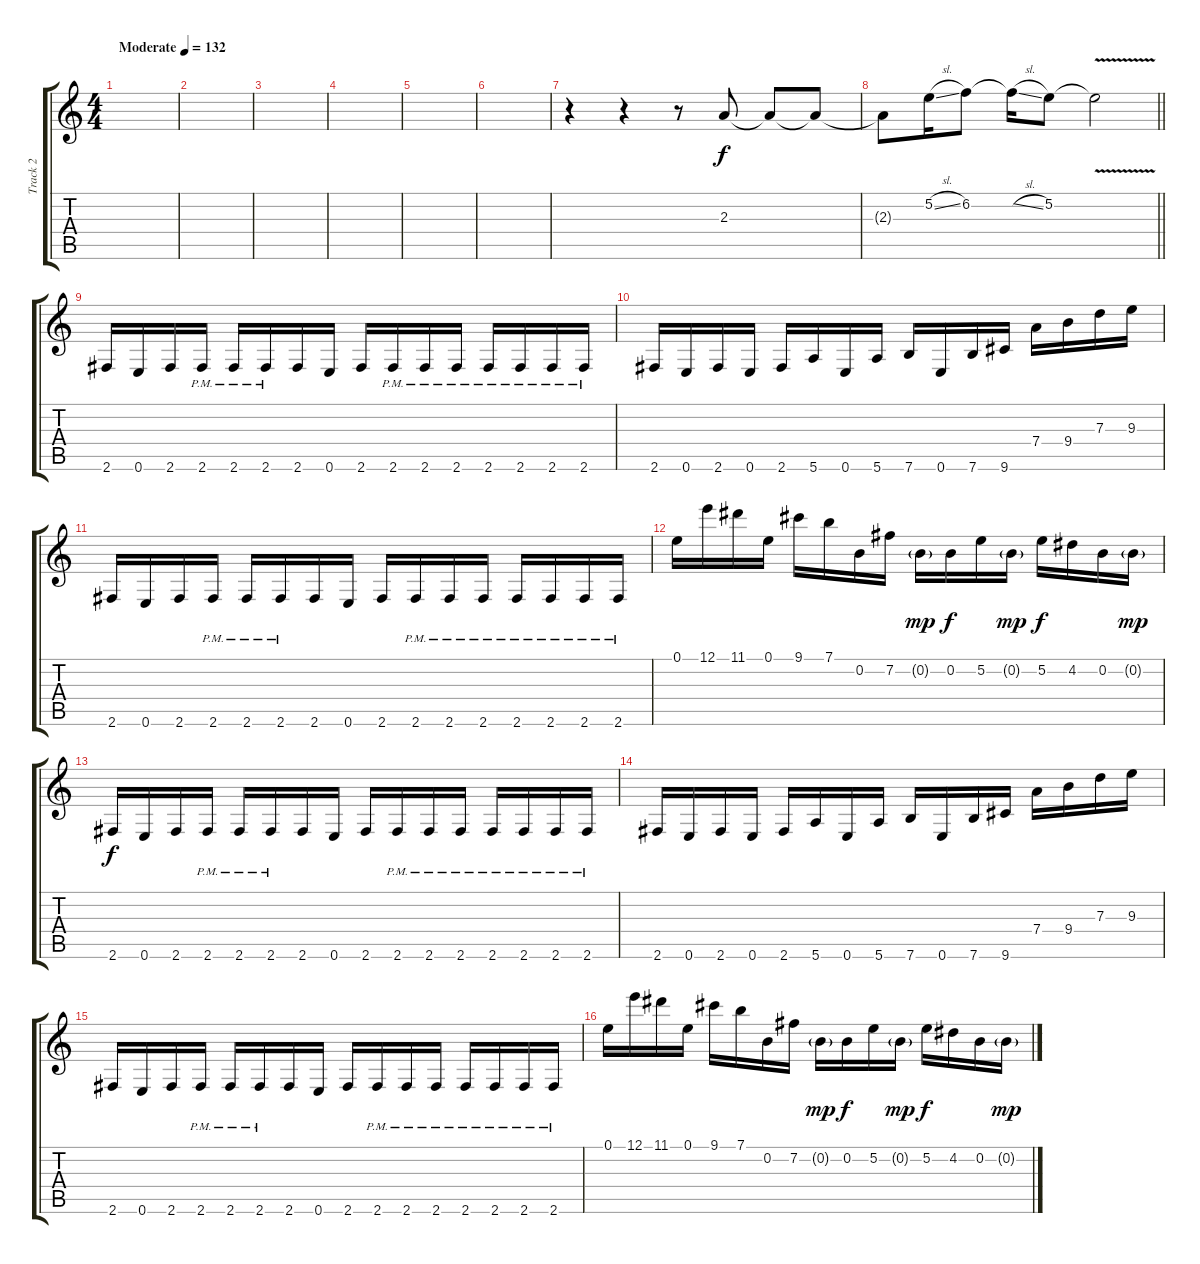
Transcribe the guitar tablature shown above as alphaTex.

\track ("Track 2" "Track 2") {instrument distortionguitar}
\staff {score tabs}
\tuning (E4 B3 G3 D3 A2 E2) {hide}
\ts (4 4)
\tempo (132 "Moderate")
\clef g2
\ks c
|
|
|
|
|
|
r.4 r.4 r.8 2.3.8 2.3{t}.8 2.3{t}.8 |
\barLineRight lightlight
2.3{t}.8 5.2{sl}.16 6.2.8 6.2{sl t}.16 5.2.8 5.2{v t}.2 |
\section ("" "")
2.6.16 0.6.16 2.6.16 2.6{pm}.16 2.6{pm}.16 2.6{pm}.16 2.6.16 0.6.16 2.6.16 2.6{pm}.16 2.6{pm}.16 2.6{pm}.16 2.6{pm}.16 2.6{pm}.16 2.6{pm}.16 2.6{pm}.16 |
2.6.16 0.6.16 2.6.16 0.6.16 2.6.16 5.6.16 0.6.16 5.6.16 7.6.16 0.6.16 7.6.16 9.6.16 7.4.16 9.4.16 7.3.16 9.3.16 |
2.6.16 0.6.16 2.6.16 2.6{pm}.16 2.6{pm}.16 2.6{pm}.16 2.6.16 0.6.16 2.6.16 2.6{pm}.16 2.6{pm}.16 2.6{pm}.16 2.6{pm}.16 2.6{pm}.16 2.6{pm}.16 2.6{pm}.16 |
0.1.16 12.1.16 11.1.16 0.1.16 9.1.16 7.1.16 0.2.16 7.2.16 0.2{g}.16{dy mp} 0.2.16{dy f} 5.2.16 0.2{g}.16{dy mp} 5.2.16{dy f} 4.2.16 0.2.16 0.2{g}.16{dy mp} |
2.6.16{dy f} 0.6.16 2.6.16 2.6{pm}.16 2.6{pm}.16 2.6{pm}.16 2.6.16 0.6.16 2.6.16 2.6{pm}.16 2.6{pm}.16 2.6{pm}.16 2.6{pm}.16 2.6{pm}.16 2.6{pm}.16 2.6{pm}.16 |
2.6.16 0.6.16 2.6.16 0.6.16 2.6.16 5.6.16 0.6.16 5.6.16 7.6.16 0.6.16 7.6.16 9.6.16 7.4.16 9.4.16 7.3.16 9.3.16 |
2.6.16 0.6.16 2.6.16 2.6{pm}.16 2.6{pm}.16 2.6{pm}.16 2.6.16 0.6.16 2.6.16 2.6{pm}.16 2.6{pm}.16 2.6{pm}.16 2.6{pm}.16 2.6{pm}.16 2.6{pm}.16 2.6{pm}.16 |
0.1.16 12.1.16 11.1.16 0.1.16 9.1.16 7.1.16 0.2.16 7.2.16 0.2{g}.16{dy mp} 0.2.16{dy f} 5.2.16 0.2{g}.16{dy mp} 5.2.16{dy f} 4.2.16 0.2.16 0.2{g}.16{dy mp}
